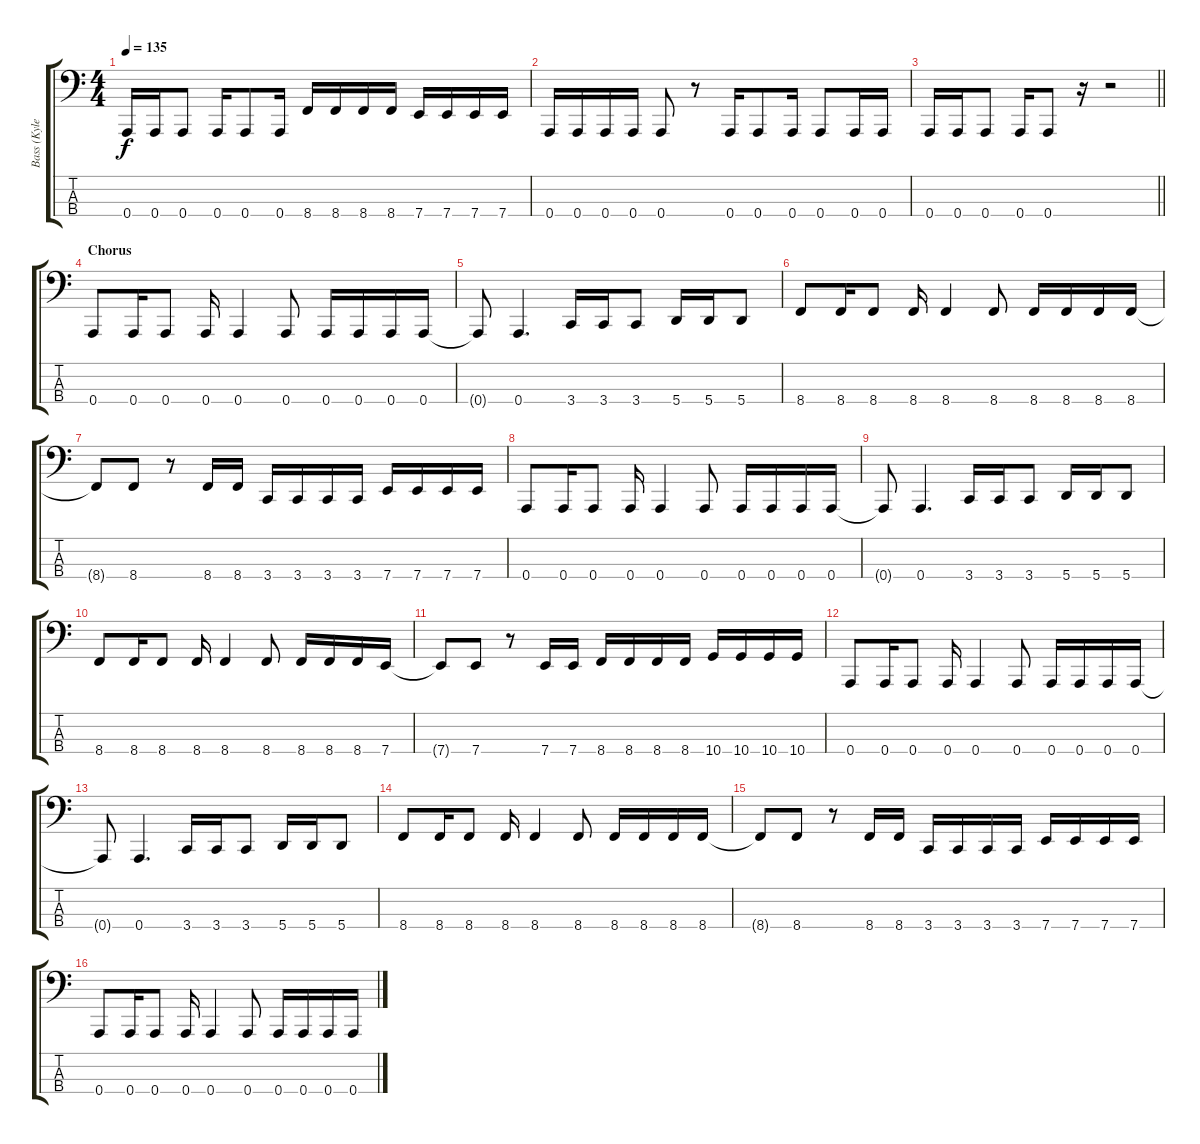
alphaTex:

\track ("Bass (Kyle Erich)" "Bass (Kyle") {instrument electricbasspick}
\staff {score tabs}
\tuning (D2 A1 E1 A0) {hide}
\ts (4 4)
\tempo 135
\clef f4
\ks c
0.4.16{dy f} 0.4.16 0.4.8 0.4.16 0.4.8 0.4.16 8.4.16 8.4.16 8.4.16 8.4.16 7.4.16 7.4.16 7.4.16 7.4.16 |
0.4.16 0.4.16 0.4.16 0.4.16 0.4.8 r.8 0.4.16 0.4.8 0.4.16 0.4.8 0.4.16 0.4.16 |
\barLineRight lightlight
0.4.16 0.4.16 0.4.8 0.4.16 0.4.8 r.16 r.2 |
\section ("" "Chorus")
0.4.8 0.4.16 0.4.8 0.4.16 0.4.4 0.4.8 0.4.16 0.4.16 0.4.16 0.4.16 |
0.4{t}.8 0.4.4{d} 3.4.16 3.4.16 3.4.8 5.4.16 5.4.16 5.4.8 |
8.4.8 8.4.16 8.4.8 8.4.16 8.4.4 8.4.8 8.4.16 8.4.16 8.4.16 8.4.16 |
8.4{t}.8 8.4.8 r.8 8.4.16 8.4.16 3.4.16 3.4.16 3.4.16 3.4.16 7.4.16 7.4.16 7.4.16 7.4.16 |
0.4.8 0.4.16 0.4.8 0.4.16 0.4.4 0.4.8 0.4.16 0.4.16 0.4.16 0.4.16 |
0.4{t}.8 0.4.4{d} 3.4.16 3.4.16 3.4.8 5.4.16 5.4.16 5.4.8 |
8.4.8 8.4.16 8.4.8 8.4.16 8.4.4 8.4.8 8.4.16 8.4.16 8.4.16 7.4.16 |
7.4{t}.8 7.4.8 r.8 7.4.16 7.4.16 8.4.16 8.4.16 8.4.16 8.4.16 10.4.16 10.4.16 10.4.16 10.4.16 |
0.4.8 0.4.16 0.4.8 0.4.16 0.4.4 0.4.8 0.4.16 0.4.16 0.4.16 0.4.16 |
0.4{t}.8 0.4.4{d} 3.4.16 3.4.16 3.4.8 5.4.16 5.4.16 5.4.8 |
8.4.8 8.4.16 8.4.8 8.4.16 8.4.4 8.4.8 8.4.16 8.4.16 8.4.16 8.4.16 |
8.4{t}.8 8.4.8 r.8 8.4.16 8.4.16 3.4.16 3.4.16 3.4.16 3.4.16 7.4.16 7.4.16 7.4.16 7.4.16 |
0.4.8 0.4.16 0.4.8 0.4.16 0.4.4 0.4.8 0.4.16 0.4.16 0.4.16 0.4.16
